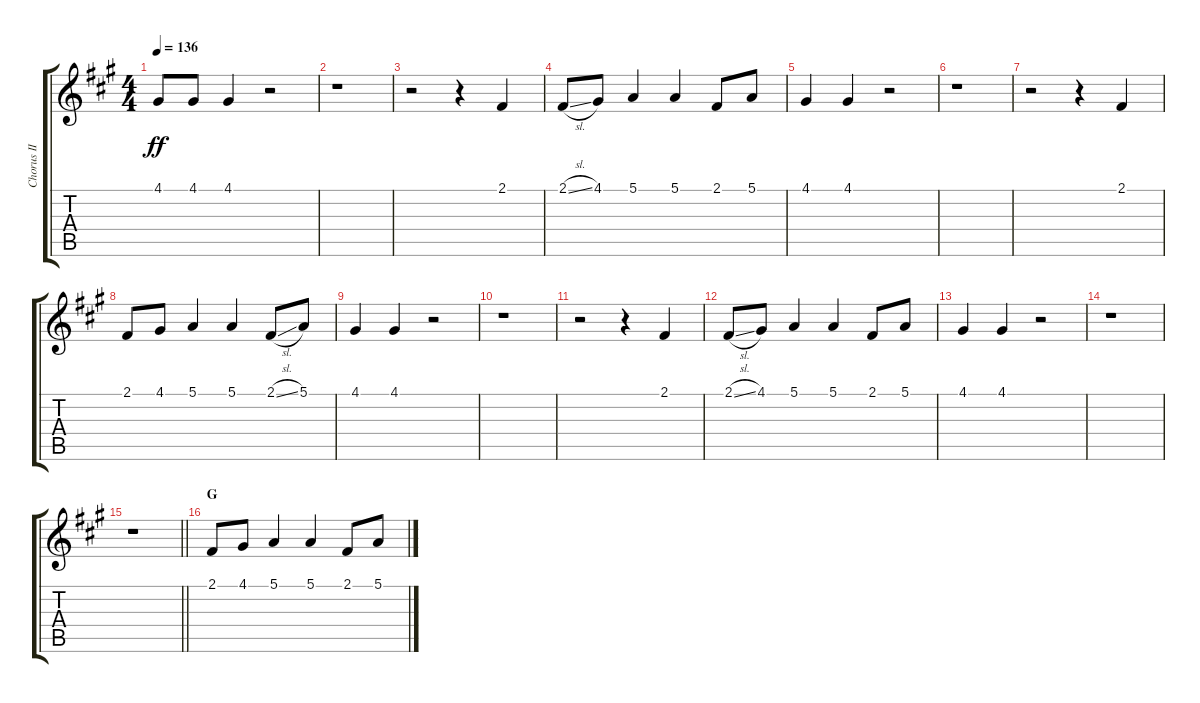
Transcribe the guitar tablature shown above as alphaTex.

\track ("Chorus II" "Chorus II") {instrument voiceoohs}
\staff {score tabs}
\tuning (E4 B3 G3 D3 A2 E2) {hide}
\ts (4 4)
\tempo 136
\clef g2
\ks a
4.1.8{dy ff} 4.1.8 4.1.4 r.2 |
r.1 |
r.2 r.4 2.1.4 |
2.1{sl}.8 4.1.8 5.1.4 5.1.4 2.1.8 5.1.8 |
4.1.4 4.1.4 r.2 |
r.1 |
r.2 r.4 2.1.4 |
2.1.8 4.1.8 5.1.4 5.1.4 2.1{sl}.8 5.1.8 |
4.1.4 4.1.4 r.2 |
r.1 |
r.2 r.4 2.1.4 |
2.1{sl}.8 4.1.8 5.1.4 5.1.4 2.1.8 5.1.8 |
4.1.4 4.1.4 r.2 |
r.1 |
\barLineRight lightlight
r.1 |
\section ("" "G")
2.1.8 4.1.8 5.1.4 5.1.4 2.1.8 5.1.8
